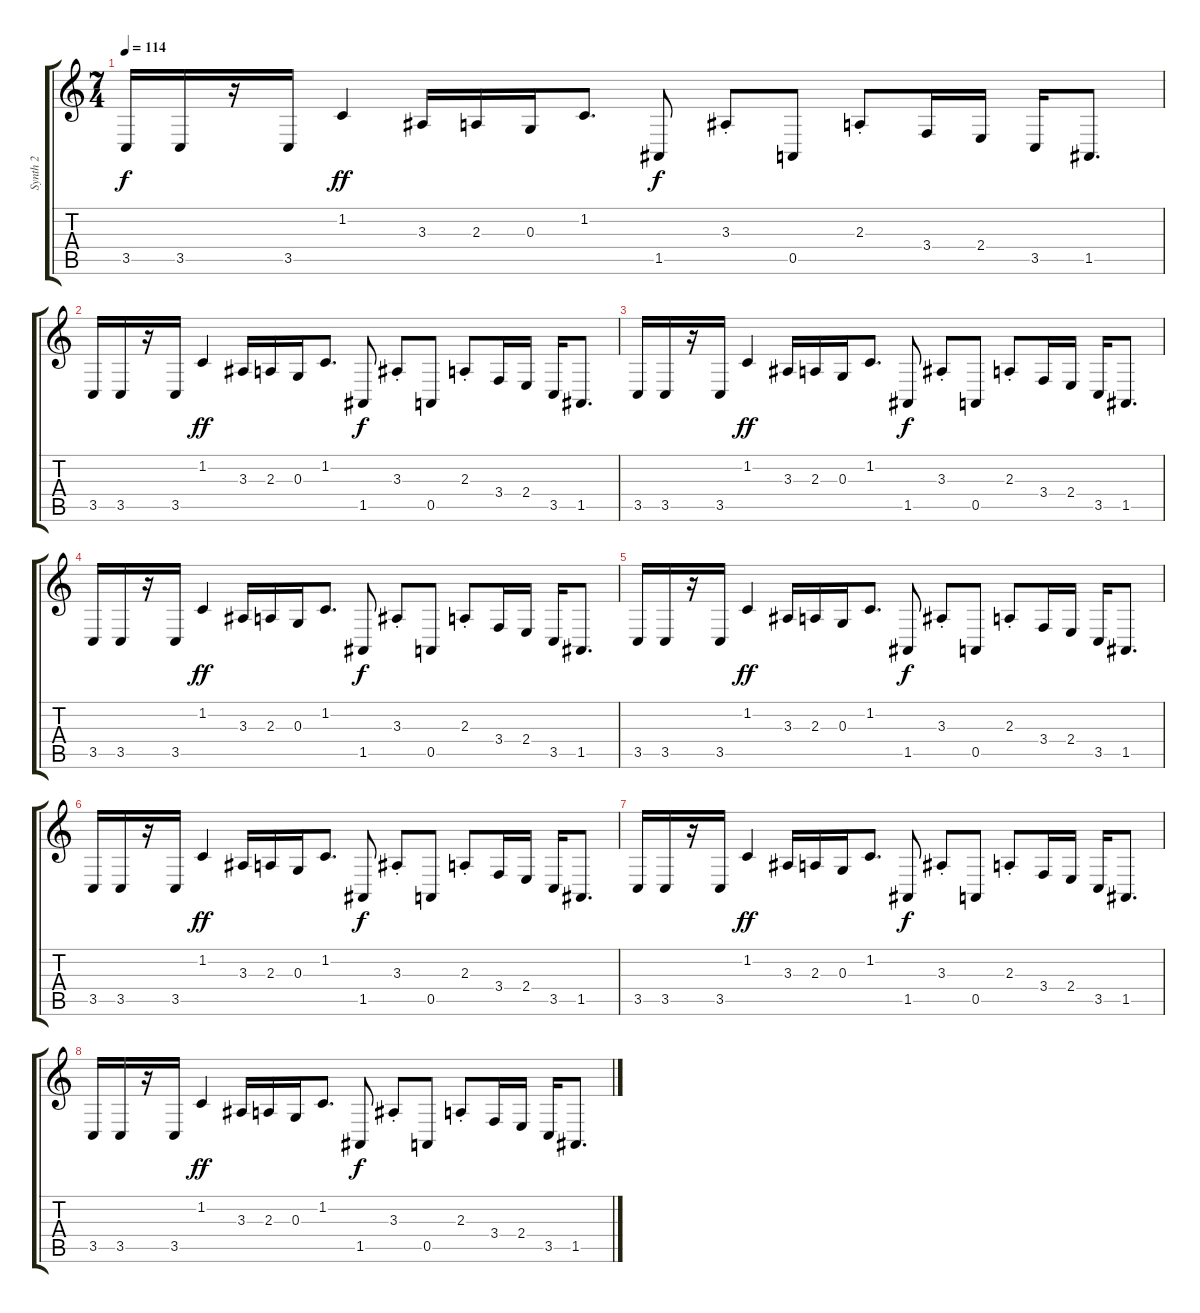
\track ("Synth 2" "Synth 2") {instrument lead8bassandlead}
\staff {score tabs}
\tuning (E4 B3 G3 D3 A2 E2) {hide}
\ts (7 4)
\tempo 114
\clef g2
\ks c
3.5.16{dy f} 3.5.16 r.16 3.5.16 1.2.4{dy ff} 3.3.16 2.3.16 0.3.16 1.2.8{d} 1.5.8{dy f} 3.3{st}.8 0.5.8 2.3{st}.8 3.4.16 2.4.16 3.5.16 1.5.8{d} |
3.5.16 3.5.16 r.16 3.5.16 1.2.4{dy ff} 3.3.16 2.3.16 0.3.16 1.2.8{d} 1.5.8{dy f} 3.3{st}.8 0.5.8 2.3{st}.8 3.4.16 2.4.16 3.5.16 1.5.8{d} |
3.5.16 3.5.16 r.16 3.5.16 1.2.4{dy ff} 3.3.16 2.3.16 0.3.16 1.2.8{d} 1.5.8{dy f} 3.3{st}.8 0.5.8 2.3{st}.8 3.4.16 2.4.16 3.5.16 1.5.8{d} |
3.5.16 3.5.16 r.16 3.5.16 1.2.4{dy ff} 3.3.16 2.3.16 0.3.16 1.2.8{d} 1.5.8{dy f} 3.3{st}.8 0.5.8 2.3{st}.8 3.4.16 2.4.16 3.5.16 1.5.8{d} |
3.5.16 3.5.16 r.16 3.5.16 1.2.4{dy ff} 3.3.16 2.3.16 0.3.16 1.2.8{d} 1.5.8{dy f} 3.3{st}.8 0.5.8 2.3{st}.8 3.4.16 2.4.16 3.5.16 1.5.8{d} |
3.5.16 3.5.16 r.16 3.5.16 1.2.4{dy ff} 3.3.16 2.3.16 0.3.16 1.2.8{d} 1.5.8{dy f} 3.3{st}.8 0.5.8 2.3{st}.8 3.4.16 2.4.16 3.5.16 1.5.8{d} |
3.5.16{volume 5} 3.5.16 r.16 3.5.16 1.2.4{dy ff} 3.3.16 2.3.16 0.3.16 1.2.8{d} 1.5.8{dy f} 3.3{st}.8 0.5.8 2.3{st}.8 3.4.16 2.4.16 3.5.16 1.5.8{d} |
3.5.16 3.5.16 r.16 3.5.16 1.2.4{dy ff} 3.3.16 2.3.16 0.3.16 1.2.8{d} 1.5.8{dy f} 3.3{st}.8 0.5.8 2.3{st}.8 3.4.16 2.4.16 3.5.16 1.5.8{d}
